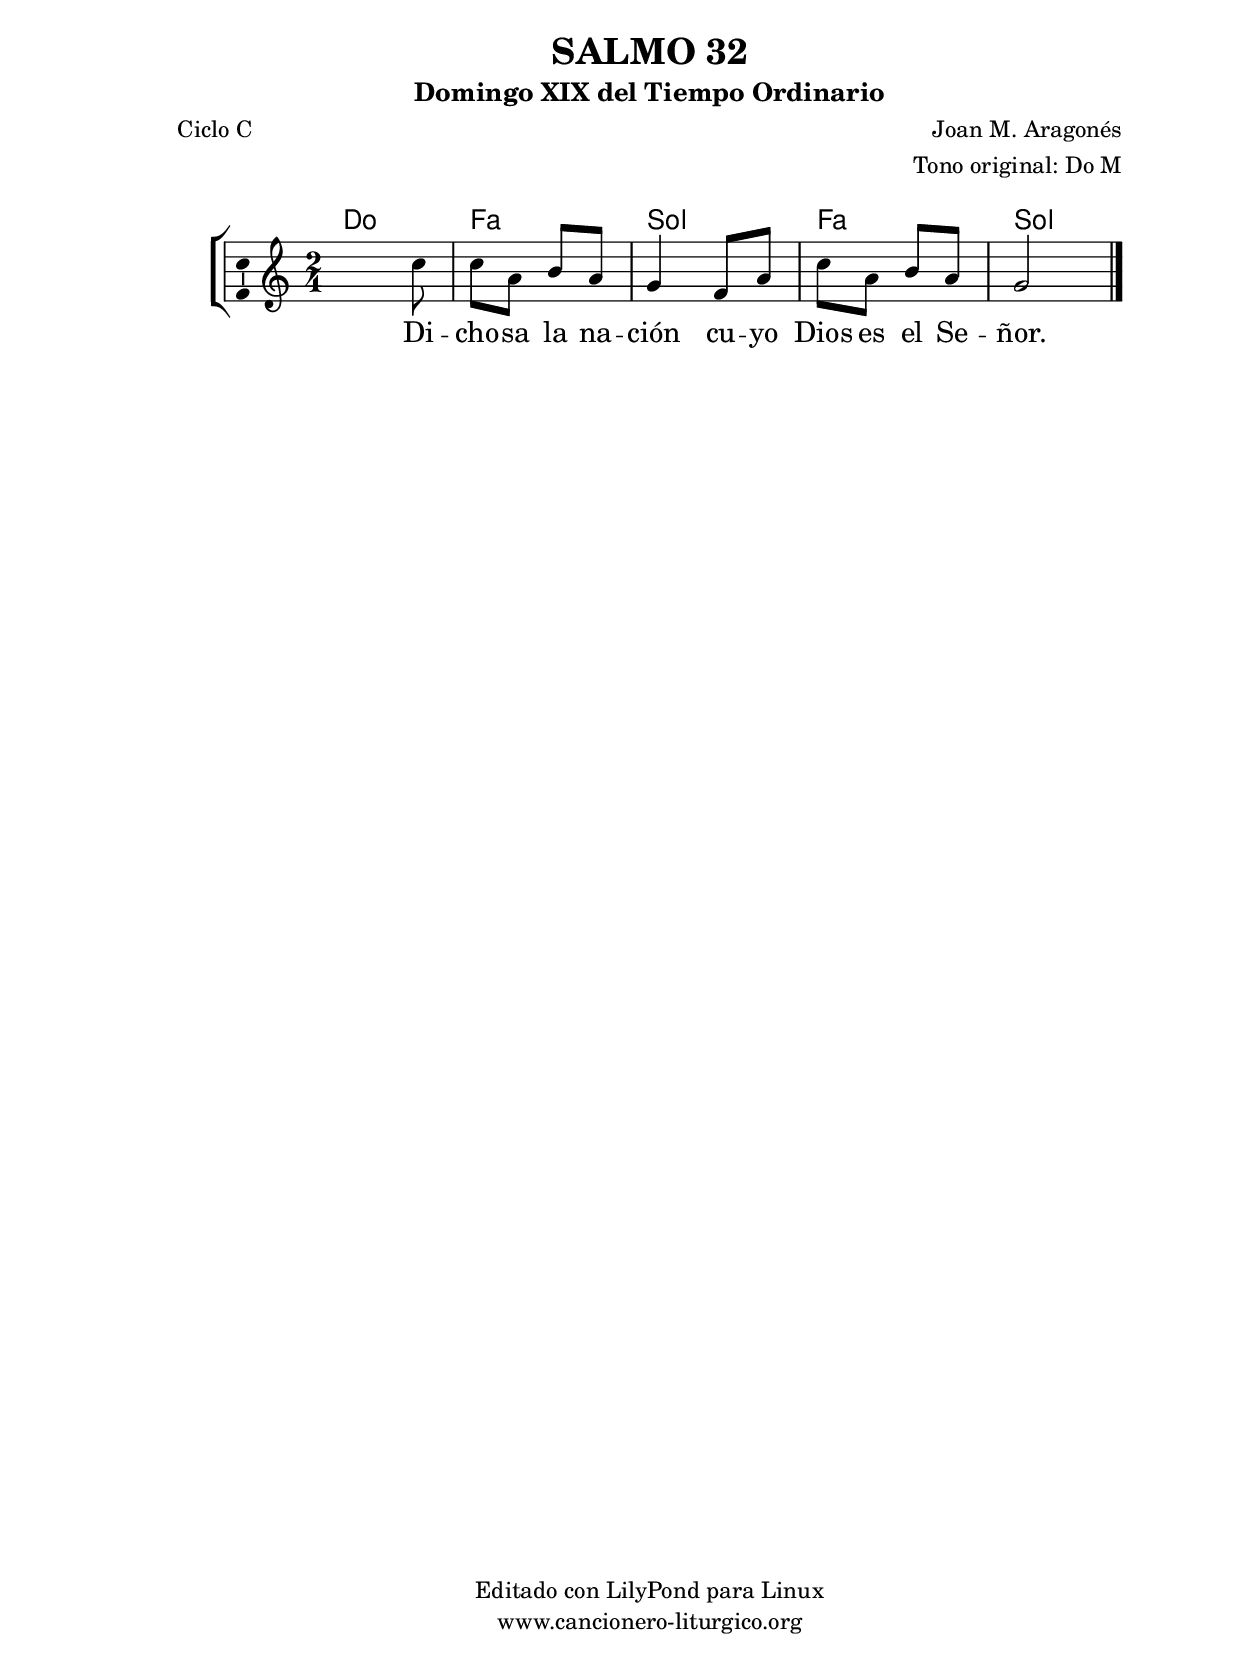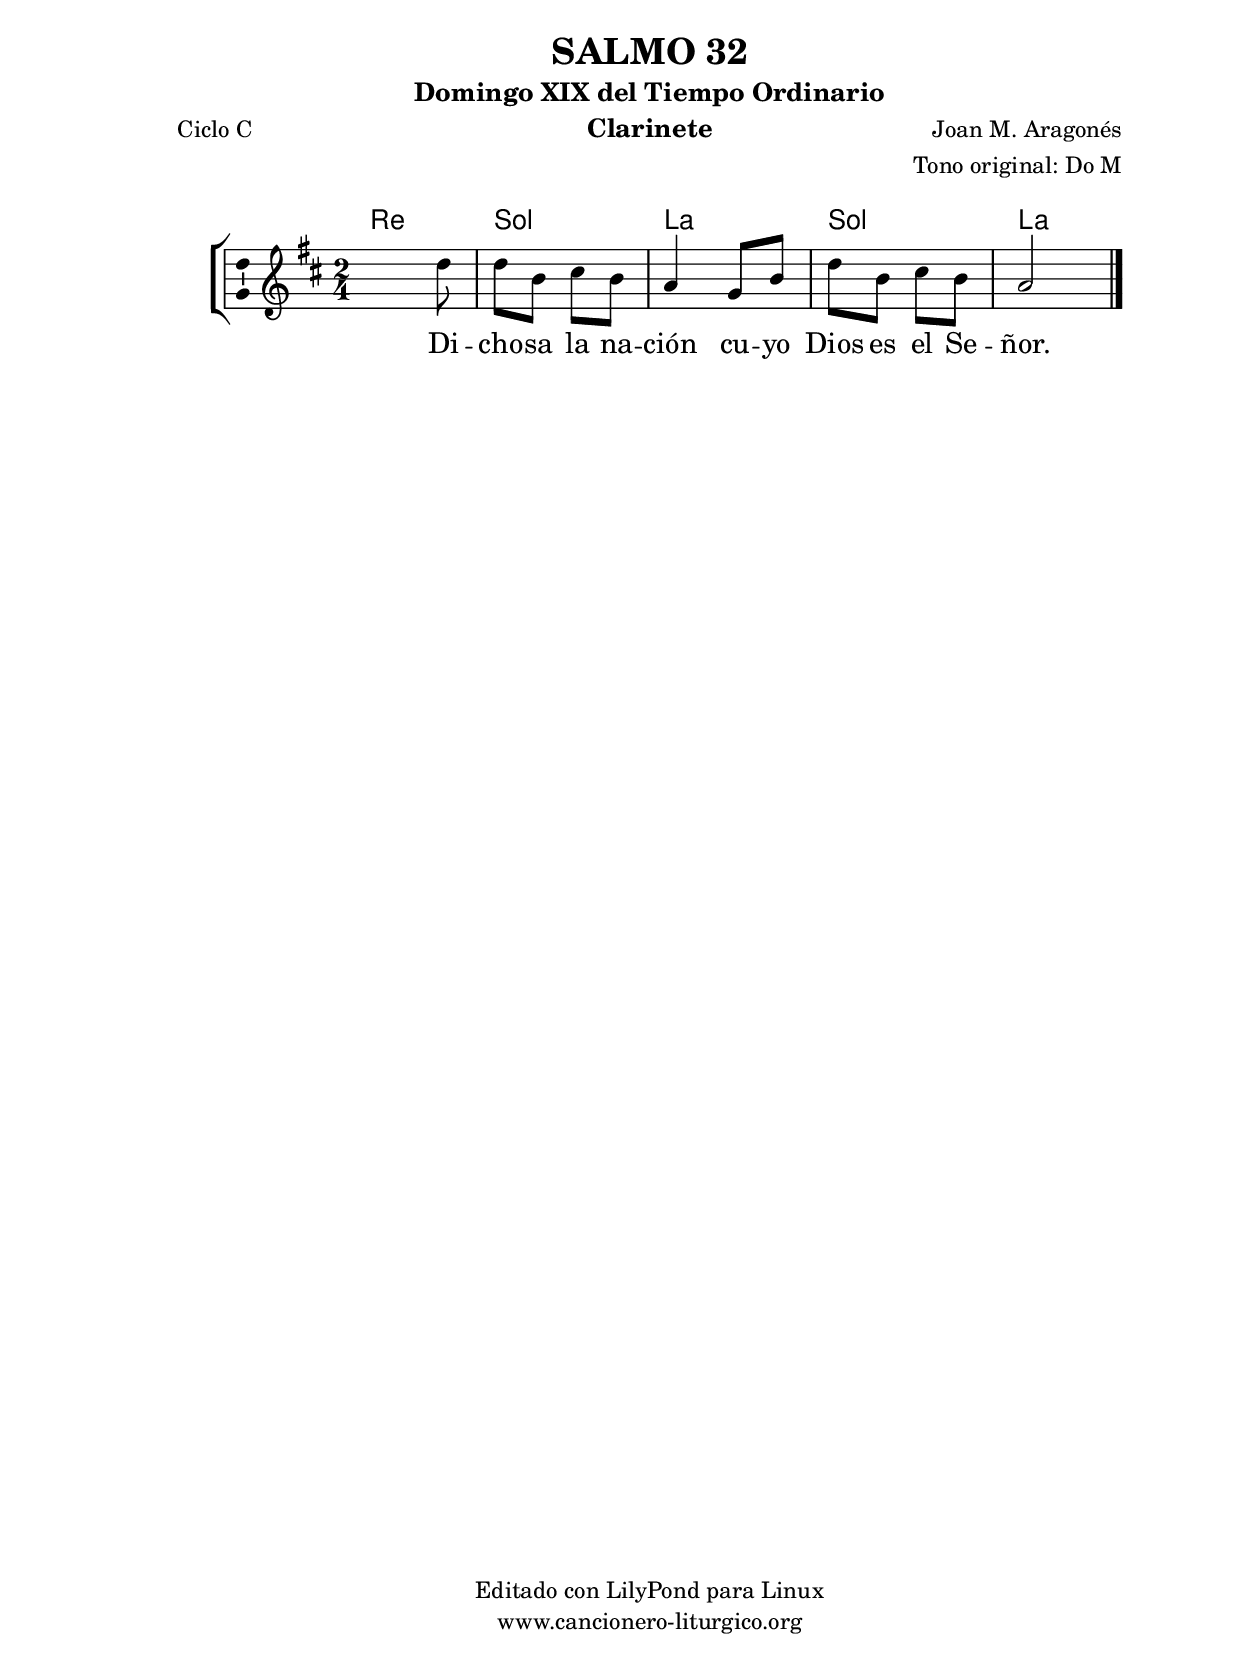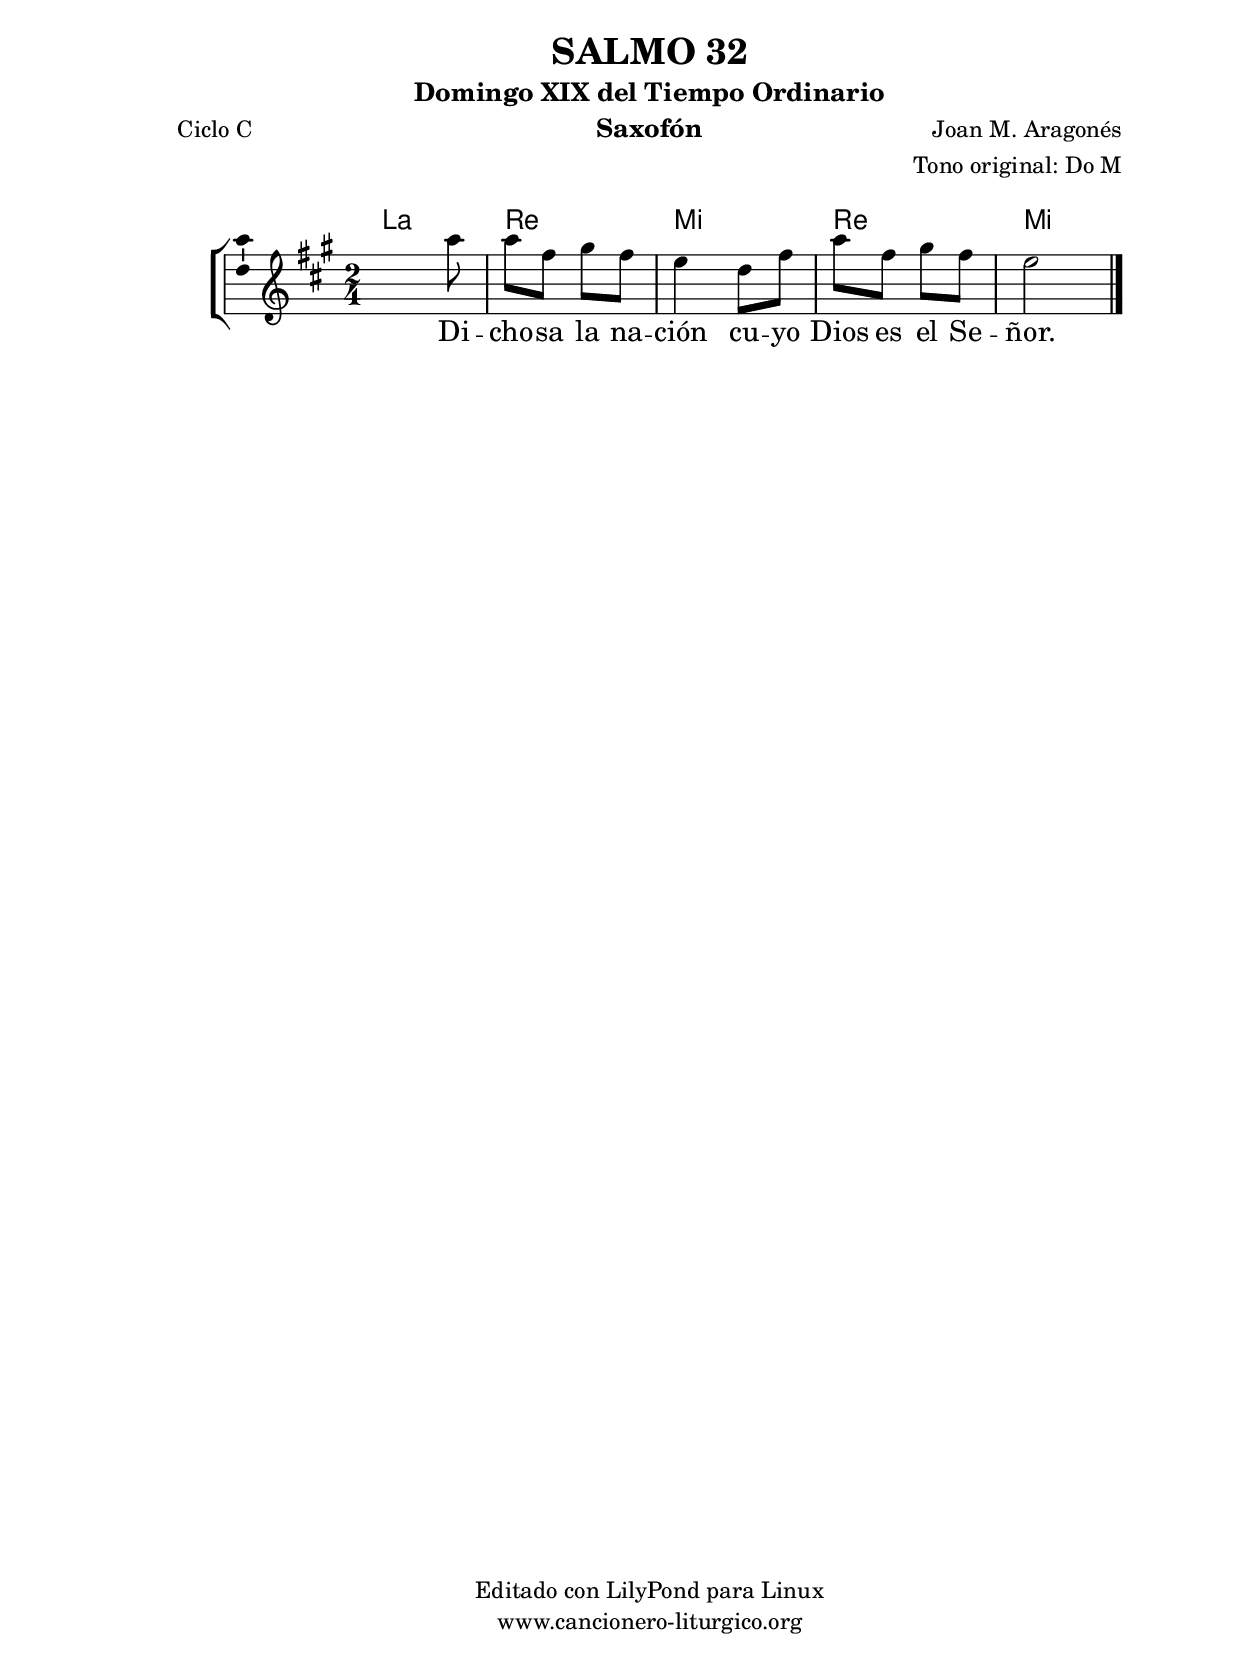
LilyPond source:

%
%para convertir .midi en .wav:
%timidity filename.midi -Ow -o finename.wav
%
%
%Para convertir de .wav a .mp3:
%lame -h -m j filename.wav
%
%
%para escuchar el midi:
%timidity nombrefichero.midi
%


%versión de lilypond para la que se ha escrito esta partitura:
\version "2.16.0"

	%Tamaño papel
	#(set-default-paper-size "a4")
	%Tamaño partitura
	#(set-global-staff-size 20)
	%No responde al pulsar sobre una nota
	#(ly:set-option 'point-and-click #f)

%parámetros del encabezamiento:
\header {
	title = "SALMO 32"
	subtitle = "Domingo XIX del Tiempo Ordinario"
	composer = "Joan M. Aragonés"
	poet = "Ciclo C"
	meter = ""
	arranger = "Tono original: Do M"
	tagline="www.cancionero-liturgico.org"
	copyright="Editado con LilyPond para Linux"
	tiempo = "Ordinario"
	usos = "Salmo"
	letra = "Dichosa la nación cuyo Dios es el Señor."
	}

%parámetros asociados al papel:
\paper  {
	oddHeaderMarkup = \markup {\fill-line { \on-the-fly #not-first-page \fromproperty #'header:title \on-the-fly #not-first-page \fromproperty #'header:composer }}
	evenHeaderMarkup = \markup {\fill-line { \fromproperty #'header:composer \fromproperty #'header:title }}
	#(set-paper-size "a4")
	print-page-number = ##f
	first-page-number = 1
	print-first-page-number = ##f
%	head-separation = 3.0 \cm
	top-margin = 2.0 \cm
	bottom-margin = 0.5\cm
%%%	bottom-margin = -1.0\cm
	left-margin = 3.0 \cm
	line-width = 16.0 \cm 
	indent = 8\mm
	interscoreline = 2.\mm
	between-system-space = 15\mm
%	para que las partituras no llenen la hoja:
	ragged-bottom = ##t
%	idem para la última hoja:
	ragged-last-bottom = ##f
%	para que las partituras llenen el ancho del papel:
	ragged-last = ##f
	after-title-space = 2.5 \cm
%page-count=1
%system-count=2

	%Flexible Vertical Spacing
%	markup-markup-spacing =
%	#'((basic-distance . 15) (minimum-distance . 15) (padding . 3))
	markup-system-spacing =
	#'((basic-distance . 15) (minimum-distance . 15) (padding . 3))
	system-system-spacing =
	#'((basic-distance . 15) (minimum-distance . 15) (padding . 3))
	score-system-spacing =
	#'((basic-distance . 15) (minimum-distance . 15) (padding . 5))
%	top-system-spacing = % header
%	#'((basic-distance . 8) (minimum-distance . 0) (padding . 3))
%	top-markup-spacing =
%	#'((basic-distance . 20) (minimum-distance . 20) (padding . 3))
	last-bottom-spacing = % footer
	#'((basic-distance . 5) (minimum-distance . 5) (padding . 3))
%	score-markup-spacing =
%	#'((basic-distance . 16) (minimum-distance . 13) (padding . 3))

	}


%parámetros que afectan a toda la partitura:
global =  {
	%clave de sol (G):
	\clef G
	%armadura:
%	\transpose f a
	\key c \major
	\tempo 4=80
	\set Score.tempoHideNote = ##t
	}


acordes = {
	\italianChords
	\chordmode {
%	\transpose f a
{

c2
f2 g f g

	}
	}
}

melodia = 
%	\transpose f a
{
	\relative c''{

\time 2/4
s4 s8 c8
c8 a b a
g4 f8 a
c8 a b a
g2

	\bar "|."
	}
	}


texto = \lyricmode {
Di -- cho -- sa la na -- ción
cu -- yo Dios es el Se -- ñor.
	}


acordesStaff = \context ChordNames = acordesStaff <<
	\set chordChanges = ##t
	\acordes
	>>


vozStaff = \context Voice = vozStaff
\with {\consists "Ambitus_engraver"}
<<
%	\set Staff.instrumentName = ""
%	\set Staff.shortInstrumentName = ""
%	\set Staff.midiInstrument = #"clarinet"
%	\set Staff.midiInstrument = #"cello"
%	\set Staff.midiInstrument = #"flute"
	\set Staff.midiInstrument = #"electric guitar (jazz)"
%	\set Staff.midiInstrument = #"english horn"
%	\set Staff.midiInstrument = #"violin"
%	\set Staff.midiInstrument = #"glockenspiel"
	\set Staff.midiMinimumVolume = #0.7
	\set Staff.midiMaximumVolume = #0.9
	\global
	\melodia
	>>


textoStaff = \context Lyrics = textoStaff <<
	\lyricsto vozStaff \texto
	>>

\book {
	\score {
		\context ChoirStaff {
			\override StaffGroup.SystemStartBracket #'collapse-height = #1
			\override Score.SystemStartBar #'collapse-height = #1
			<<
			\acordesStaff
			\vozStaff
			\textoStaff
			>>
			}
		\layout {
	    		\context {
				\Lyrics
				\override LyricText #'font-size = #2
				}
	   		 \context {
				\Score
				%fontSize = #3
				\override StaffSymbol #'staff-space = #(magstep +3)
				%\override Beam #'thickness = #0.55
				%\override SpacingSpanner #'spacing-increment = #1.0
				%\override Slur #'height-limit = #1.5
				}
			}
		}
	\score {
		\unfoldRepeats
		\context ChoirStaff {
			<<
			\acordesStaff
			\vozStaff
			>>
			}
		\midi {
	  		\context {
	  			\Score
				tempoWholesPerMinute = #(ly:make-moment 70 4)
				}
			}
		}
	}

%Partitura para clarinete
#(define output-suffix "C")
\book {
	\header{
		instrument = "Clarinete"
		}
	\score {
		\context ChoirStaff {
			\override StaffGroup.SystemStartBracket #'collapse-height = #1
			\override Score.SystemStartBar #'collapse-height = #1
\transpose c d
			<<
			\acordesStaff
			\vozStaff
			\textoStaff
			>>
			}
		\layout {
	    		\context {
				\Lyrics
				\override LyricText #'font-size = #2
				}
	   		 \context {
				\Score
				%fontSize = #3
				\override StaffSymbol #'staff-space = #(magstep +3)
				%\override Beam #'thickness = #0.55
				%\override SpacingSpanner #'spacing-increment = #1.0
				%\override Slur #'height-limit = #1.5
				}
			}
		}
	}

%Partitura para saxofón
#(define output-suffix "S")
\book {
	\header{
		instrument = "Saxofón"
		}
	\score {
		\context ChoirStaff {
			\override StaffGroup.SystemStartBracket #'collapse-height = #1
			\override Score.SystemStartBar #'collapse-height = #1
\transpose c a
			<<
			\acordesStaff
			\vozStaff
			\textoStaff
			>>
			}
		\layout {
	    		\context {
				\Lyrics
				\override LyricText #'font-size = #2
				}
	   		 \context {
				\Score
				%fontSize = #3
				\override StaffSymbol #'staff-space = #(magstep +3)
				%\override Beam #'thickness = #0.55
				%\override SpacingSpanner #'spacing-increment = #1.0
				%\override Slur #'height-limit = #1.5
				}
			}
		}
	}

